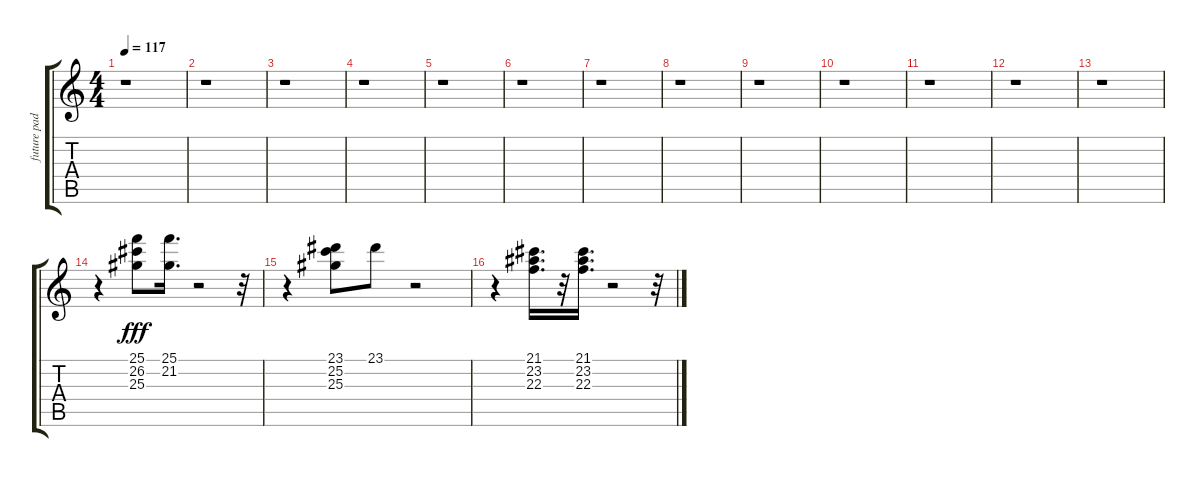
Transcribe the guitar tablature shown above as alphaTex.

\track ("future pad" "future pad") {instrument pad3polysynth}
\staff {score tabs}
\tuning (E4 B3 G3 D3 A2 E2) {hide}
\ts (4 4)
\tempo 117
\clef g2
\ks c
r.1{dy fff} |
r.1 |
r.1 |
r.1 |
r.1 |
r.1 |
r.1 |
r.1 |
r.1 |
r.1 |
r.1 |
r.1 |
r.1 |
r.4 (25.1 26.2 25.3).8 (25.1 21.2).16{d} r.2 r.32 |
r.4 (23.1 25.2 25.3).8 23.1.8 r.2 |
r.4 (21.1 23.2 22.3).16{d} r.32 (21.1 23.2 22.3).16{d} r.2 r.32
